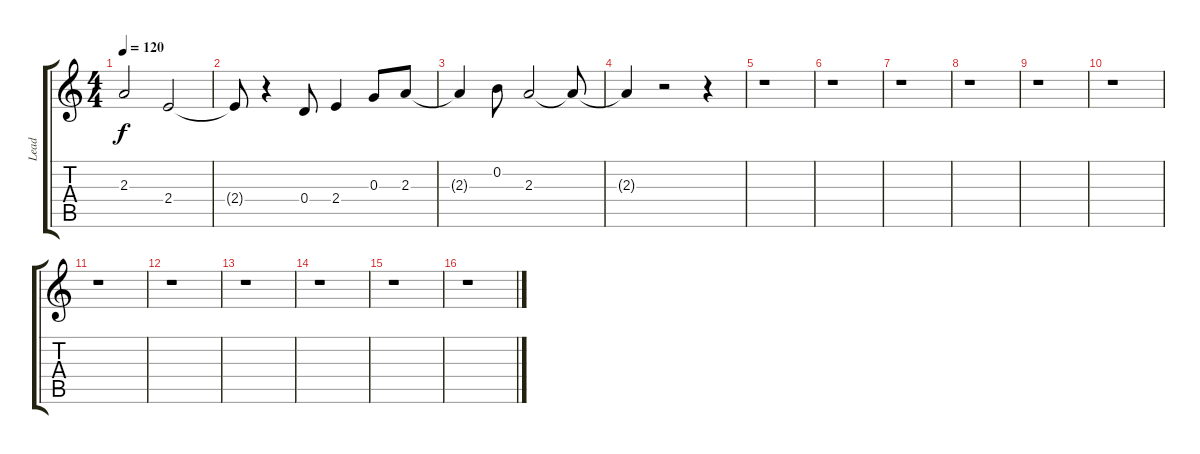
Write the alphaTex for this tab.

\track ("Lead" "Lead") {instrument overdrivenguitar}
\staff {score tabs}
\tuning (E4 B3 G3 D3 A2 E2) {hide}
\ts (4 4)
\tempo 120
\clef g2
\ks c
2.3.2{dy f} 2.4.2 |
2.4{t}.8 r.4 0.4.8 2.4.4 0.3.8 2.3.8 |
2.3{t}.4 0.2.8 2.3.2 2.3{t}.8 |
2.3{t}.4 r.2 r.4 |
r.1 |
r.1 |
r.1 |
r.1 |
r.1 |
r.1 |
r.1 |
r.1 |
r.1 |
r.1 |
r.1 |
r.1
